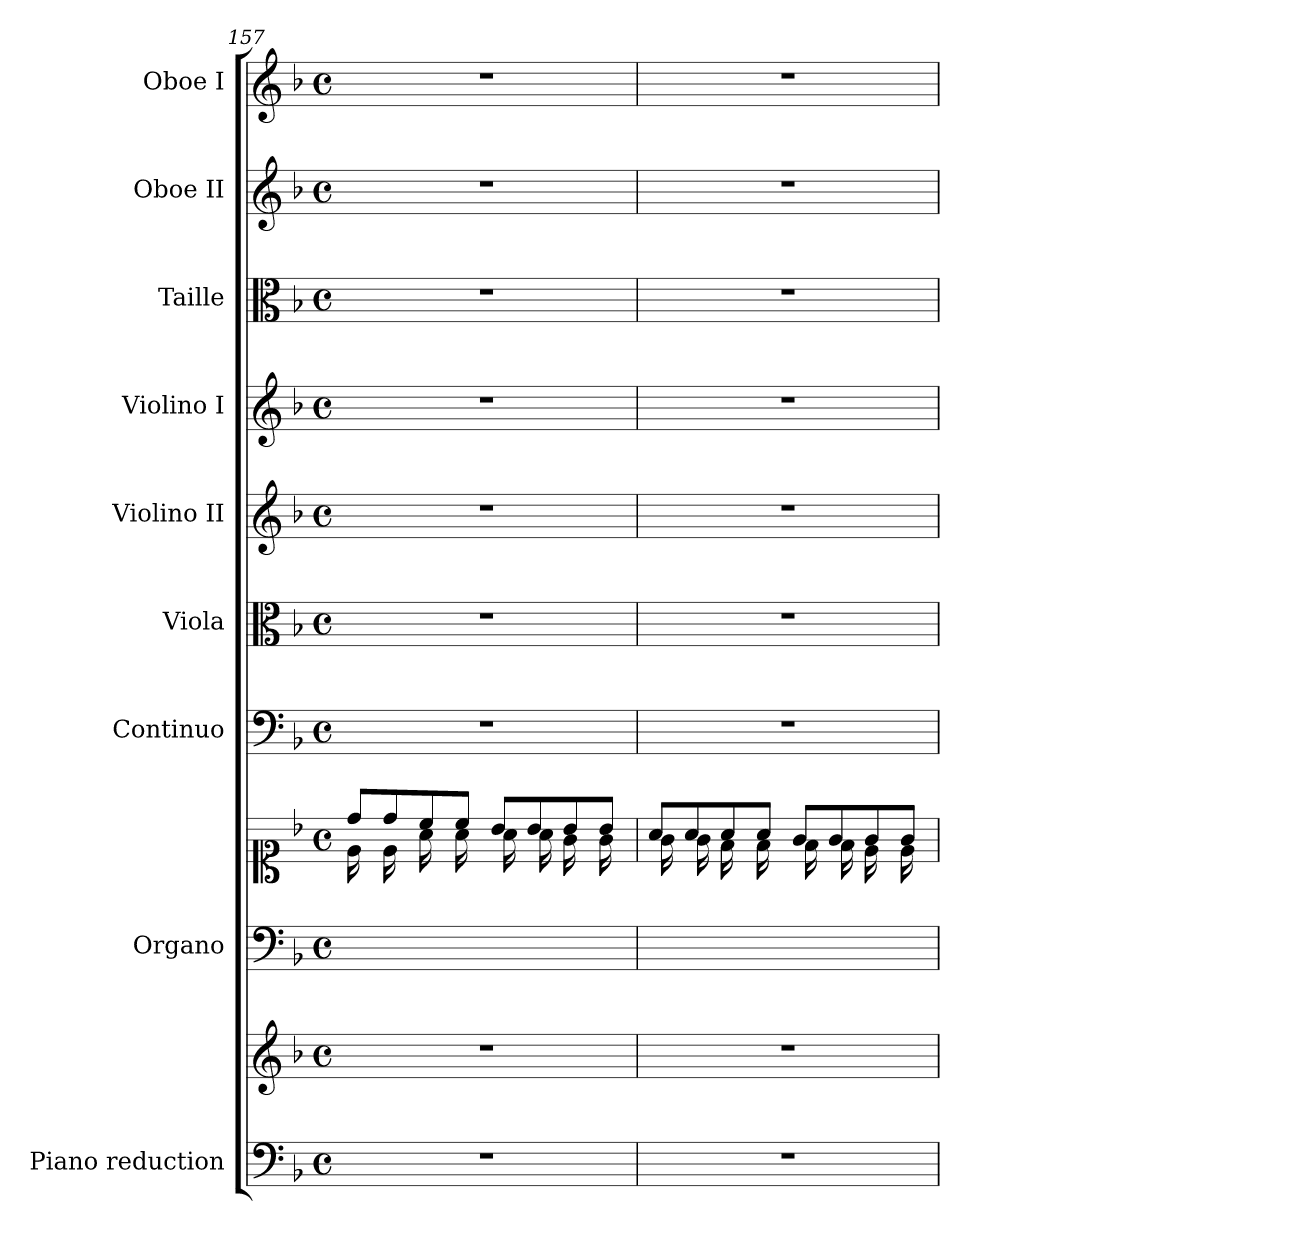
**kern	**kern	**kern	**kern	**kern	**kern	**kern	**kern	**kern	**kern	**kern
*part9	*part9	*part8	*part8	*part7	*part6	*part5	*part4	*part3	*part2	*part1
*staff11	*staff10	*staff9	*staff8	*staff7	*staff6	*staff5	*staff4	*staff3	*staff2	*staff1
*I"Piano reduction	*	*I"Organo	*	*I"Continuo	*I"Viola	*I"Violino II	*I"Violino I	*I"Taille	*I"Oboe II	*I"Oboe I
*I'Pno	*	*	*	*	*I'Vla	*I'Vln	*I'Vln	*	*I'Ob	*I'Ob
*clefF4	*clefG2	*clefF4	*clefC1	*clefF4	*clefC3	*clefG2	*clefG2	*clefC3	*clefG2	*clefG2
*k[b-]	*k[b-]	*k[b-]	*k[b-]	*k[b-]	*k[b-]	*k[b-]	*k[b-]	*k[b-]	*k[b-]	*k[b-]
*M4/4	*M4/4	*M4/4	*M4/4	*M4/4	*M4/4	*M4/4	*M4/4	*M4/4	*M4/4	*M4/4
*met(c)	*met(c)	*met(c)	*met(c)	*met(c)	*met(c)	*met(c)	*met(c)	*met(c)	*met(c)	*met(c)
=157	=157	=157	=157	=157	=157	=157	=157	=157	=157	=157
*	*	*	*^	*	*	*	*	*	*	*
1r	1r	16ryy	8dd/L	16e\LL	1r	1r	1r	1r	1r	1r	1r
.	.	16D/	.	16ryy	.	.	.	.	.	.	.
.	.	16ryy	8dd/	16e\	.	.	.	.	.	.	.
.	.	16D/JJ	.	16ryy	.	.	.	.	.	.	.
.	.	16ryy	8cc/	16a\LL	.	.	.	.	.	.	.
.	.	16D/	.	16ryy	.	.	.	.	.	.	.
.	.	16ryy	8cc/J	16a\	.	.	.	.	.	.	.
.	.	16D/JJ	.	16ryy	.	.	.	.	.	.	.
.	.	16ryy	8b-/L	16a\LL	.	.	.	.	.	.	.
.	.	16D/	.	16ryy	.	.	.	.	.	.	.
.	.	16ryy	8b-/	16a\	.	.	.	.	.	.	.
.	.	16D/JJ	.	16ryy	.	.	.	.	.	.	.
.	.	16ryy	8b-/	16g\LL	.	.	.	.	.	.	.
.	.	16D/	.	16ryy	.	.	.	.	.	.	.
.	.	16ryy	8b-/J	16g\	.	.	.	.	.	.	.
.	.	16D/JJ	.	16ryy	.	.	.	.	.	.	.
=158	=158	=158	=158	=158	=158	=158	=158	=158	=158	=158	=158
1r	1r	16ryy	8a/L	16g\LL	1r	1r	1r	1r	1r	1r	1r
.	.	16D/	.	16ryy	.	.	.	.	.	.	.
.	.	16ryy	8a/	16g\	.	.	.	.	.	.	.
.	.	16D/JJ	.	16ryy	.	.	.	.	.	.	.
.	.	16ryy	8a/	16f\LL	.	.	.	.	.	.	.
.	.	16D/	.	16ryy	.	.	.	.	.	.	.
.	.	16ryy	8a/J	16f\	.	.	.	.	.	.	.
.	.	16D/JJ	.	16ryy	.	.	.	.	.	.	.
.	.	16ryy	8g/L	16f\LL	.	.	.	.	.	.	.
.	.	16D/	.	16ryy	.	.	.	.	.	.	.
.	.	16ryy	8g/	16f\	.	.	.	.	.	.	.
.	.	16D/JJ	.	16ryy	.	.	.	.	.	.	.
.	.	16ryy	8g/	16e\LL	.	.	.	.	.	.	.
.	.	16D/	.	16ryy	.	.	.	.	.	.	.
.	.	16ryy	8g/J	16e\	.	.	.	.	.	.	.
.	.	16D/JJ	.	16ryy	.	.	.	.	.	.	.
*	*	*	*v	*v	*	*	*	*	*	*	*
=	=	=	=	=	=	=	=	=	=	=
*-	*-	*-	*-	*-	*-	*-	*-	*-	*-	*-
